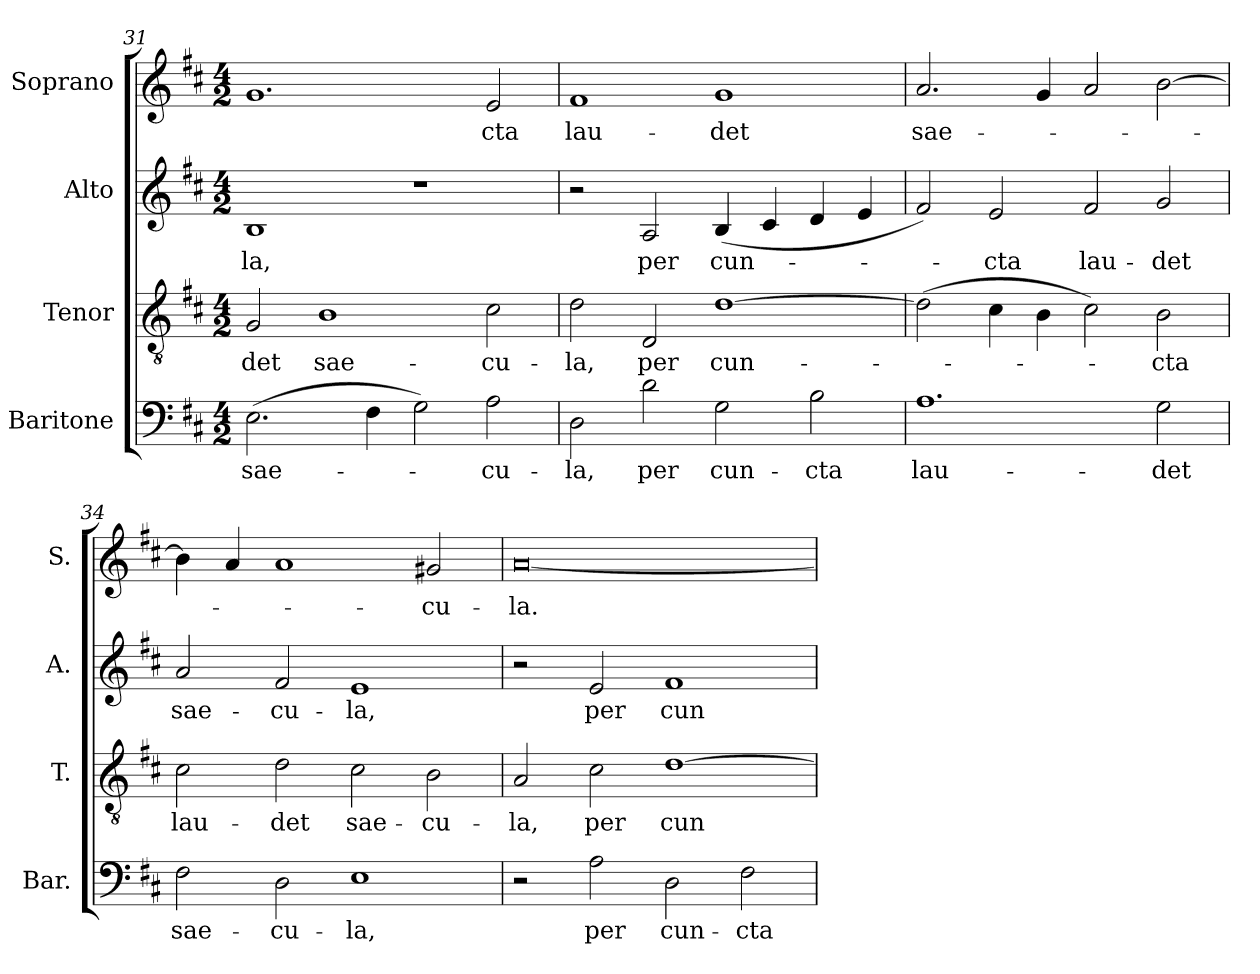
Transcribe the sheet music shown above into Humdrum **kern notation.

**kern	**text	**kern	**text	**kern	**text	**kern	**text
*part4	*part4	*part3	*part3	*part2	*part2	*part1	*part1
*staff4	*staff4	*staff3	*staff3	*staff2	*staff2	*staff1	*staff1
*I"Baritone	*	*I"Tenor	*	*I"Alto	*	*I"Soprano	*
*I'Bar.	*	*I'T.	*	*I'A.	*	*I'S.	*
*clefF4	*	*clefGv2	*	*clefG2	*	*clefG2	*
*	*	*ITrd7c12	*	*	*	*	*
*k[f#c#]	*	*k[f#c#]	*	*k[f#c#]	*	*k[f#c#]	*
*D:	*	*D:	*	*D:	*	*D:	*
*M4/2	*	*M4/2	*	*M4/2	*	*M4/2	*
=31	=31	=31	=31	=31	=31	=31	=31
!	!LO:LY:b:color=#000000	!	!	!	!	!	!
!	!	!	!LO:LY:b:color=#000000	!	!	!	!
!	!	!	!	!	!LO:LY:b:color=#000000	!	!
(2.Ei\	sae-	2GGi/	-det	1Bi	-la,	1.gi	.
!	!	!	!LO:LY:b:color=#000000	!	!	!	!
.	.	1BBi	sae-	.	.	.	.
4F#i\	.	.	.	.	.	.	.
2Gi\)	.	.	.	1r	.	.	.
!	!LO:LY:b:color=#000000	!	!	!	!	!	!
!	!	!	!LO:LY:b:color=#000000	!	!	!	!
!	!	!	!	!	!	!	!LO:LY:b:color=#000000
2Ai\	-cu-	2C#i\	-cu-	.	.	2ei/	-cta
!!LO:LB:g=z
=32	=32	=32	=32	=32	=32	=32	=32
!	!LO:LY:b:color=#000000	!	!	!	!	!	!
!	!	!	!LO:LY:b:color=#000000	!	!	!	!
!	!	!	!	!	!	!	!LO:LY:b:color=#000000
2Di\	-la,	2Di\	-la,	2r	.	1f#i	lau-
!	!LO:LY:b:color=#000000	!	!	!	!	!	!
!	!	!	!LO:LY:b:color=#000000	!	!	!	!
!	!	!	!	!	!LO:LY:b:color=#000000	!	!
2di\	per	2DDi/	per	2Ai/	per	.	.
!	!LO:LY:b:color=#000000	!	!	!	!	!	!
!	!	!	!LO:LY:b:color=#000000	!	!	!	!
!	!	!	!	!	!LO:LY:b:color=#000000	!	!
!	!	!	!	!	!	!	!LO:LY:b:color=#000000
2Gi\	cun-	[1Di	cun-	(4Bi/	cun-	1gi	-det
.	.	.	.	4c#i/	.	.	.
!	!LO:LY:b:color=#000000	!	!	!	!	!	!
2Bi\	-cta	.	.	4di/	.	.	.
.	.	.	.	4ei/	.	.	.
=33	=33	=33	=33	=33	=33	=33	=33
!	!LO:LY:b:color=#000000	!	!	!	!	!	!
!	!	!	!	!	!	!	!LO:LY:b:color=#000000
1.Ai	lau-	(2Di\]	.	2f#i/)	.	2.ai/	sae-
!	!	!	!	!	!LO:LY:b:color=#000000	!	!
.	.	4C#i\	.	2ei/	-cta	.	.
.	.	4BBi\	.	.	.	4gi/	.
!	!	!	!	!	!LO:LY:b:color=#000000	!	!
.	.	2C#i\)	.	2f#i/	lau-	2ai/	.
!	!LO:LY:b:color=#000000	!	!	!	!	!	!
!	!	!	!LO:LY:b:color=#000000	!	!	!	!
!	!	!	!	!	!LO:LY:b:color=#000000	!	!
2Gi\	-det	2BBi\	-cta	2gi/	-det	[2bi\	.
=34	=34	=34	=34	=34	=34	=34	=34
!	!LO:LY:b:color=#000000	!	!	!	!	!	!
!	!	!	!LO:LY:b:color=#000000	!	!	!	!
!	!	!	!	!	!LO:LY:b:color=#000000	!	!
2F#i\	sae-	2C#i\	lau-	2ai/	sae-	4bi\]	.
.	.	.	.	.	.	4ai/	.
!	!LO:LY:b:color=#000000	!	!	!	!	!	!
!	!	!	!LO:LY:b:color=#000000	!	!	!	!
!	!	!	!	!	!LO:LY:b:color=#000000	!	!
2Di\	-cu-	2Di\	-det	2f#i/	-cu-	1ai	.
!	!LO:LY:b:color=#000000	!	!	!	!	!	!
!	!	!	!LO:LY:b:color=#000000	!	!	!	!
!	!	!	!	!	!LO:LY:b:color=#000000	!	!
1Ei	-la,	2C#i\	sae-	1ei	-la,	.	.
!	!	!	!LO:LY:b:color=#000000	!	!	!	!
!	!	!	!	!	!	!	!LO:LY:b:color=#000000
.	.	2BBi\	-cu-	.	.	2g#Xi/	-cu-
=35	=35	=35	=35	=35	=35	=35	=35
!	!	!	!LO:LY:b:color=#000000	!	!	!	!
!	!	!	!	!	!	!	!LO:LY:b:color=#000000
2r	.	2AAi/	-la,	2r	.	[0ai	-la.
!	!LO:LY:b:color=#000000	!	!	!	!	!	!
!	!	!	!LO:LY:b:color=#000000	!	!	!	!
!	!	!	!	!	!LO:LY:b:color=#000000	!	!
2Ai\	per	2C#i\	per	2ei/	per	.	.
!	!LO:LY:b:color=#000000	!	!	!	!	!	!
!	!	!	!LO:LY:b:color=#000000	!	!	!	!
!	!	!	!	!	!LO:LY:b:color=#000000	!	!
2Di\	cun-	[1Di	cun-	1f#i	cun-	.	.
!	!LO:LY:b:color=#000000	!	!	!	!	!	!
2F#i\	-cta	.	.	.	.	.	.
=	=	=	=	=	=	=	=
*-	*-	*-	*-	*-	*-	*-	*-
